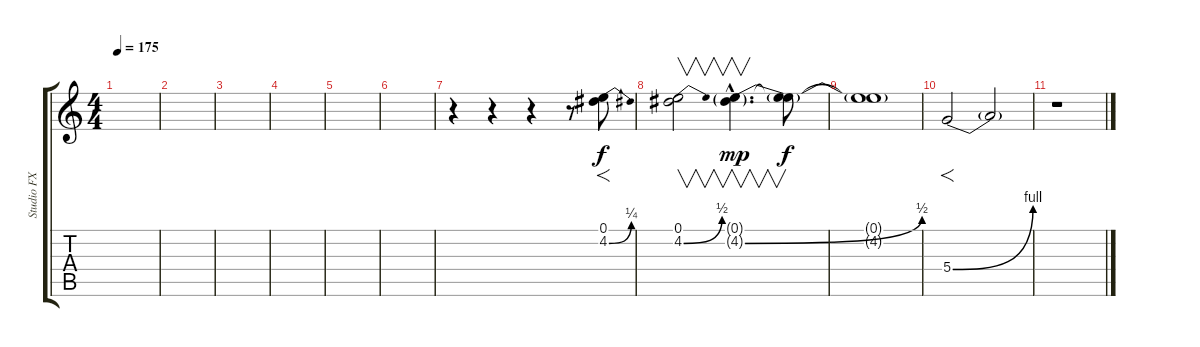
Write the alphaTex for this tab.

\track ("Studio FX" "Studio FX") {instrument distortionguitar}
\staff {score tabs}
\tuning (E4 B3 G3 D3 A2 E2) {hide}
\ts (4 4)
\tempo 175
\clef g2
\ks c
|
|
|
|
|
|
r.4 r.4 r.4 r.8 (0.1 4.2{be (bend 0 0 60 1)}).8{f} |
(0.1 4.2{be (bend 0 0 60 2)}).2{v volume 8} (0.1{g hac} 4.2{be (bend 0 0 60 2) g hac}).4{v d dy mp} (0.1{t} 4.2{t}).8{dy f} |
(0.1{t} 4.2{t}).1{volume 12} |
5.4{be (bend 0 0 60 4)}.2{f volume 10} 5.4{t}.2 |
r.1{volume 12}
